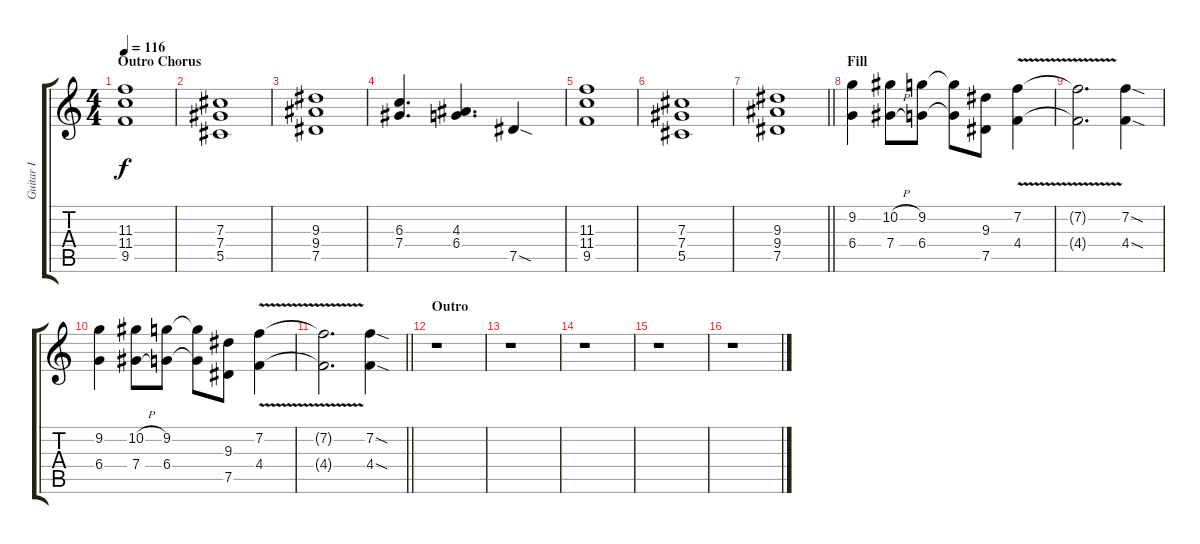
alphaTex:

\track ("Guitar I" "Guitar I") {instrument distortionguitar}
\staff {score tabs}
\tuning (Eb4 Bb3 Gb3 Db3 Ab2 Eb2) {hide}
\ts (4 4)
\section ("" "Outro Chorus")
\tempo 116
\clef g2
\ks c
(11.3 11.4 9.5).1{dy f} |
(7.3 7.4 5.5).1 |
(9.3 9.4 7.5).1 |
(6.3 7.4).4{d} (4.3 6.4).4{d} 7.5{sod}.4 |
(11.3 11.4 9.5).1 |
(7.3 7.4 5.5).1 |
\barLineRight lightlight
(9.3 9.4 7.5).1 |
\section ("" "Fill")
(9.2 6.4).4 (10.2{h} 7.4{h}).8 (9.2 6.4).8 (9.2{t} 6.4{t}).8 (9.3 7.5).8 (7.2{v} 4.4{v}).4 |
(7.2{t} 4.4{t}).2{d} (7.2{sod} 4.4{sod}).4 |
(9.2 6.4).4 (10.2{h} 7.4{h}).8 (9.2 6.4).8 (9.2{t} 6.4{t}).8 (9.3 7.5).8 (7.2{v} 4.4{v}).4 |
\barLineRight lightlight
(7.2{t} 4.4{t}).2{d} (7.2{sod} 4.4{sod}).4 |
\section ("" "Outro")
r.1 |
r.1 |
r.1 |
r.1 |
r.1
